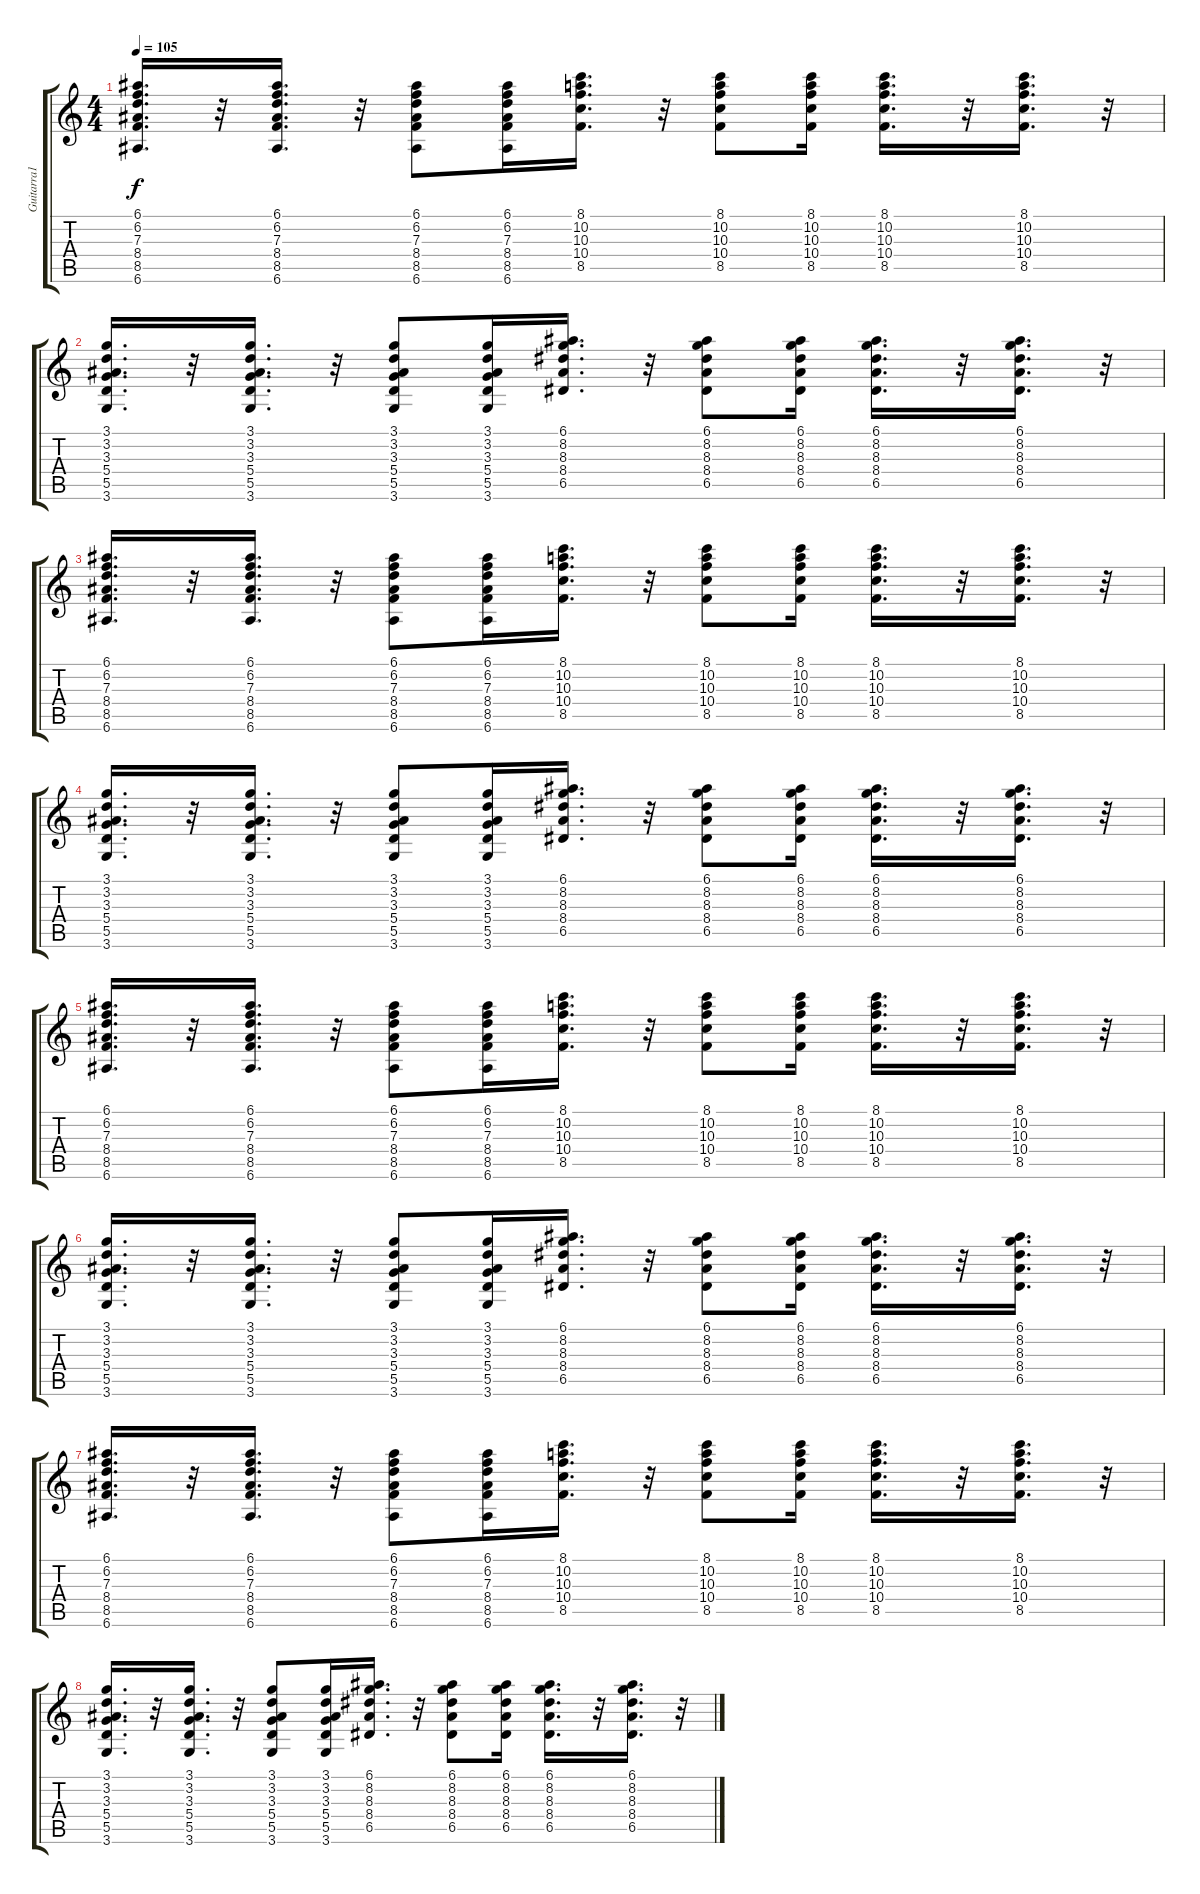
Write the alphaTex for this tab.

\track ("Guitarra1" "Guitarra1") {instrument overdrivenguitar}
\staff {score tabs}
\tuning (E4 B3 G3 D3 A2 E2) {hide}
\ts (4 4)
\tempo 105
\clef g2
\ks c
(6.1 6.2 7.3 8.4 8.5 6.6).16{d dy f} r.32 (6.1 6.2 7.3 8.4 8.5 6.6).16{d} r.32 (6.1 6.2 7.3 8.4 8.5 6.6).8 (6.1 6.2 7.3 8.4 8.5 6.6).16 (8.1 10.2 10.3 10.4 8.5).16{d} r.32 (8.1 10.2 10.3 10.4 8.5).8 (8.1 10.2 10.3 10.4 8.5).16 (8.1 10.2 10.3 10.4 8.5).16{d} r.32 (8.1 10.2 10.3 10.4 8.5).16{d} r.32 |
(3.1 3.2 3.3 5.4 5.5 3.6).16{d} r.32 (3.1 3.2 3.3 5.4 5.5 3.6).16{d} r.32 (3.1 3.2 3.3 5.4 5.5 3.6).8 (3.1 3.2 3.3 5.4 5.5 3.6).16 (6.1 8.2 8.3 8.4 6.5).16{d} r.32 (6.1 8.2 8.3 8.4 6.5).8 (6.1 8.2 8.3 8.4 6.5).16 (6.1 8.2 8.3 8.4 6.5).16{d} r.32 (6.1 8.2 8.3 8.4 6.5).16{d} r.32 |
(6.1 6.2 7.3 8.4 8.5 6.6).16{d} r.32 (6.1 6.2 7.3 8.4 8.5 6.6).16{d} r.32 (6.1 6.2 7.3 8.4 8.5 6.6).8 (6.1 6.2 7.3 8.4 8.5 6.6).16 (8.1 10.2 10.3 10.4 8.5).16{d} r.32 (8.1 10.2 10.3 10.4 8.5).8 (8.1 10.2 10.3 10.4 8.5).16 (8.1 10.2 10.3 10.4 8.5).16{d} r.32 (8.1 10.2 10.3 10.4 8.5).16{d} r.32 |
(3.1 3.2 3.3 5.4 5.5 3.6).16{d} r.32 (3.1 3.2 3.3 5.4 5.5 3.6).16{d} r.32 (3.1 3.2 3.3 5.4 5.5 3.6).8 (3.1 3.2 3.3 5.4 5.5 3.6).16 (6.1 8.2 8.3 8.4 6.5).16{d} r.32 (6.1 8.2 8.3 8.4 6.5).8 (6.1 8.2 8.3 8.4 6.5).16 (6.1 8.2 8.3 8.4 6.5).16{d} r.32 (6.1 8.2 8.3 8.4 6.5).16{d} r.32 |
(6.1 6.2 7.3 8.4 8.5 6.6).16{d} r.32 (6.1 6.2 7.3 8.4 8.5 6.6).16{d} r.32 (6.1 6.2 7.3 8.4 8.5 6.6).8 (6.1 6.2 7.3 8.4 8.5 6.6).16 (8.1 10.2 10.3 10.4 8.5).16{d} r.32 (8.1 10.2 10.3 10.4 8.5).8 (8.1 10.2 10.3 10.4 8.5).16 (8.1 10.2 10.3 10.4 8.5).16{d} r.32 (8.1 10.2 10.3 10.4 8.5).16{d} r.32 |
(3.1 3.2 3.3 5.4 5.5 3.6).16{d} r.32 (3.1 3.2 3.3 5.4 5.5 3.6).16{d} r.32 (3.1 3.2 3.3 5.4 5.5 3.6).8 (3.1 3.2 3.3 5.4 5.5 3.6).16 (6.1 8.2 8.3 8.4 6.5).16{d} r.32 (6.1 8.2 8.3 8.4 6.5).8 (6.1 8.2 8.3 8.4 6.5).16 (6.1 8.2 8.3 8.4 6.5).16{d} r.32 (6.1 8.2 8.3 8.4 6.5).16{d} r.32 |
(6.1 6.2 7.3 8.4 8.5 6.6).16{d} r.32 (6.1 6.2 7.3 8.4 8.5 6.6).16{d} r.32 (6.1 6.2 7.3 8.4 8.5 6.6).8 (6.1 6.2 7.3 8.4 8.5 6.6).16 (8.1 10.2 10.3 10.4 8.5).16{d} r.32 (8.1 10.2 10.3 10.4 8.5).8 (8.1 10.2 10.3 10.4 8.5).16 (8.1 10.2 10.3 10.4 8.5).16{d} r.32 (8.1 10.2 10.3 10.4 8.5).16{d} r.32 |
(3.1 3.2 3.3 5.4 5.5 3.6).16{d} r.32 (3.1 3.2 3.3 5.4 5.5 3.6).16{d} r.32 (3.1 3.2 3.3 5.4 5.5 3.6).8 (3.1 3.2 3.3 5.4 5.5 3.6).16 (6.1 8.2 8.3 8.4 6.5).16{d} r.32 (6.1 8.2 8.3 8.4 6.5).8 (6.1 8.2 8.3 8.4 6.5).16 (6.1 8.2 8.3 8.4 6.5).16{d} r.32 (6.1 8.2 8.3 8.4 6.5).16{d} r.32
